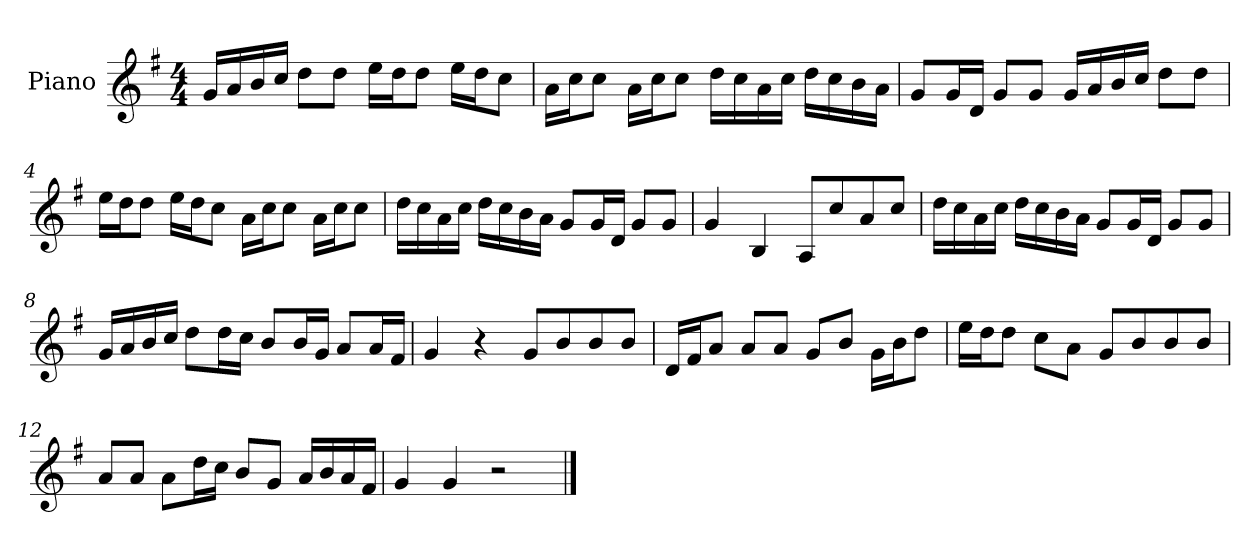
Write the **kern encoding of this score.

**kern
*part1
*staff1
*I"Piano
*I'P-no
*clefG2
*k[f#]
*M4/4
*MM90
=1
16g/LL
16a/
16b/
16cc/JJ
8dd\L
8dd\J
16ee\LL
16dd\J
8dd\J
16ee\LL
16dd\J
8cc\J
=2
16a\LL
16cc\J
8cc\J
16a\LL
16cc\J
8cc\J
16dd\LL
16cc\
16a\
16cc\JJ
16dd\LL
16cc\
16b\
16a\JJ
=3
8g/L
16g/L
16d/JJ
8g/L
8g/J
16g/LL
16a/
16b/
16cc/JJ
8dd\L
8dd\J
!!LO:LB:g=z
=4
16ee\LL
16dd\J
8dd\J
16ee\LL
16dd\J
8cc\J
16a\LL
16cc\J
8cc\J
16a\LL
16cc\J
8cc\J
=5
16dd\LL
16cc\
16a\
16cc\JJ
16dd\LL
16cc\
16b\
16a\JJ
8g/L
16g/L
16d/JJ
8g/L
8g/J
=6
4g/
4B/
8A/L
8cc/
8a/
8cc/J
=7
16dd\LL
16cc\
16a\
16cc\JJ
16dd\LL
16cc\
16b\
16a\JJ
8g/L
16g/L
16d/JJ
8g/L
8g/J
!!LO:LB:g=z
=8
16g/LL
16a/
16b/
16cc/JJ
8dd\L
16dd\L
16cc\JJ
8b/L
16b/L
16g/JJ
8a/L
16a/L
16f#/JJ
=9
4g/
4r
8g/L
8b/
8b/
8b/J
=10
16d/LL
16f#/J
8a/J
8a/L
8a/J
8g/L
8b/J
16g\LL
16b\J
8dd\J
=11
16ee\LL
16dd\J
8dd\J
8cc\L
8a\J
8g/L
8b/
8b/
8b/J
!!LO:LB:g=z
=12
8a/L
8a/J
8a\L
16dd\L
16cc\JJ
8b/L
8g/J
16a/LL
16b/
16a/
16f#/JJ
=13
4g/
4g/
2r
==
*-
